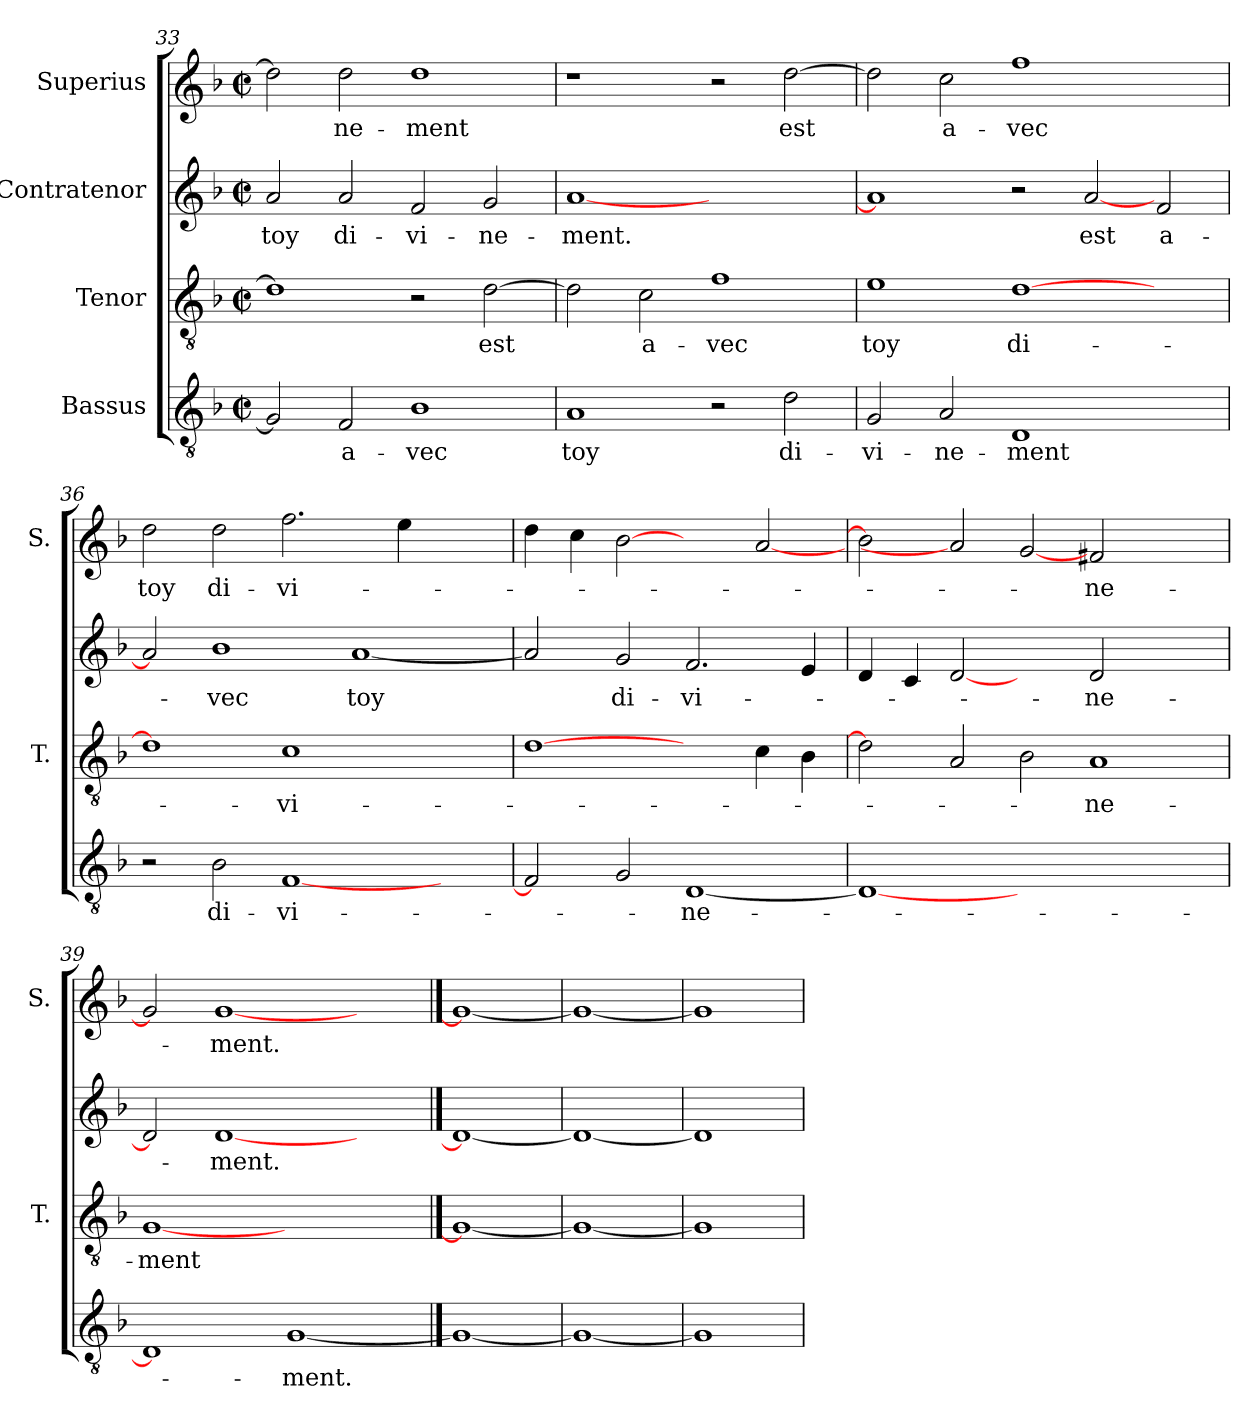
**kern	**text	**kern	**text	**kern	**text	**kern	**text
*part4	*part4	*part3	*part3	*part2	*part2	*part1	*part1
*staff4	*staff4	*staff3	*staff3	*staff2	*staff2	*staff1	*staff1
*I"Bassus	*	*I"Tenor	*	*I"Contratenor	*	*I"Superius	*
*	*	*I'T.	*	*	*	*I'S.	*
*clefGv2	*	*clefGv2	*	*clefG2	*	*clefG2	*
*k[b-]	*	*k[b-]	*	*k[b-]	*	*k[b-]	*
*F:	*	*F:	*	*F:	*	*F:	*
*M2/2	*	*M2/2	*	*M2/2	*	*M2/2	*
*met(c|)	*	*met(c|)	*	*met(c|)	*	*met(c|)	*
=33	=33	=33	=33	=33	=33	=33	=33
2G/]	.	1d\]	.	2a/	toy	2dd\]	.
2F/	a-	.	.	2a/	di-	2dd\	-ne-
1B-\	-vec	2r	.	2f/	-vi-	1dd\	-ment
.	.	[2d\	est	2g/	-ne-	.	.
=34	=34	=34	=34	=34	=34	=34	=34
1A/	toy	2d\]	.	[1a/	-ment.	1r	.
.	.	2c\	a-	.	.	.	.
2r	.	1f\	-vec	1ryy	.	2r	.
2d\	di-	.	.	.	.	[2dd\	est
!!LO:LB:g=z
=35	=35	=35	=35	=35	=35	=35	=35
2G/	-vi-	1e\	toy	1a/]	.	2dd\]	.
2A/	-ne-	.	.	.	.	2cc\	a-
1D/	-ment	[1d\	di-	2r	.	1ff\	-vec
.	.	.	.	[2a/	est	.	.
2ryy	.	2ryy	.	2f/	a-	2ryy	.
=36	=36	=36	=36	=36	=36	=36	=36
2r	.	1d\]	.	2a/]	.	2dd\	toy
2B-\	di-	.	.	1b-\	-vec	2dd\	di-
[1F/	-vi-	1c\	-vi-	.	.	2.ff\	-vi-
.	.	.	.	[1a/	toy	.	.
.	.	.	.	.	.	4ee\	.
2ryy	.	2ryy	.	.	.	2ryy	.
=37	=37	=37	=37	=37	=37	=37	=37
2F/]	.	[1d\	.	2a/]	.	4dd\	.
.	.	.	.	.	.	4cc\	.
2G/	.	.	.	2g/	di-	[2b-\	.
[1D/	-ne-	2ryy	.	2.f/	-vi-	2ryy	.
.	.	4c\	.	.	.	[2a/	.
.	.	4B-\	.	4e/	.	.	.
=38	=38	=38	=38	=38	=38	=38	=38
1D/_	.	2d\]	.	4d/	.	2b-\]	.
.	.	.	.	4c/	.	.	.
.	.	2A/	.	[2d/	.	2a/]	.
1.ryy	.	2B-\	.	2ryy	.	[2g/	.
.	.	1A/	-ne-	2d/	-ne-	2f#X/	-ne-
.	.	.	.	2ryy	.	2ryy	.
=39	=39	=39	=39	=39	=39	=39	=39
1D/]	.	[1G/	-ment	2d/]	.	2g/]	.
.	.	.	.	[1d/	-ment.	[1g/	-ment.
[1G/	-ment.	1ryy	.	.	.	.	.
.	.	.	.	2ryy	.	2ryy	.
==40	==40	==40	==40	==40	==40	==40	==40
1G/_	.	1G/_	.	1d/_	.	1g/_	.
=41	=41	=41	=41	=41	=41	=41	=41
1G/_	.	1G/_	.	1d/_	.	1g/_	.
=42	=42	=42	=42	=42	=42	=42	=42
1G/]	.	1G/]	.	1d/]	.	1g/]	.
=	=	=	=	=	=	=	=
*-	*-	*-	*-	*-	*-	*-	*-
